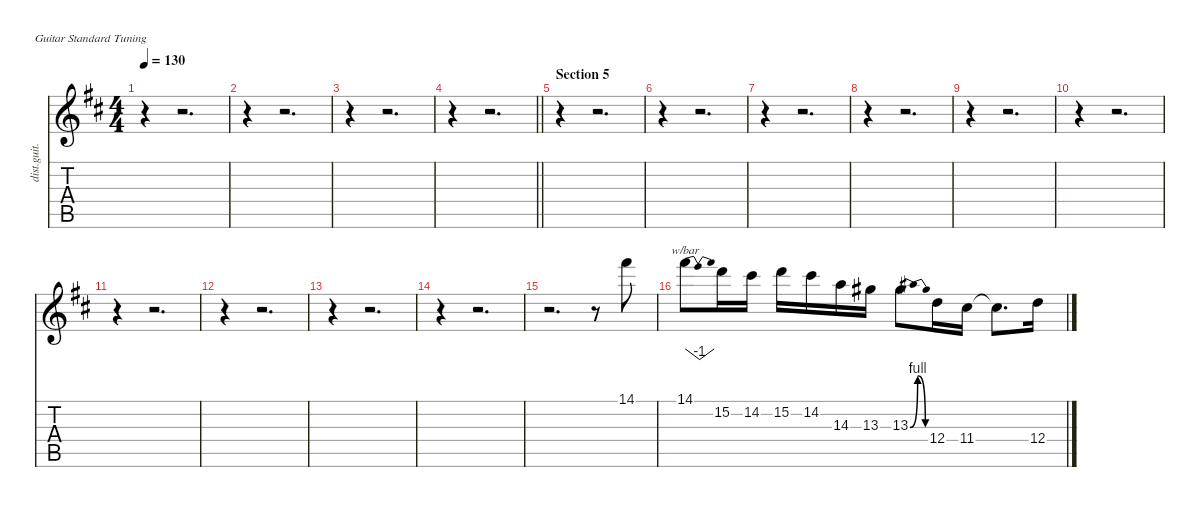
\defaultSystemsLayout 4
\hideDynamics
\bracketExtendMode nobrackets
\otherSystemsTrackNameOrientation horizontal
\track ("Steve" "dist.guit.") {instrument distortionguitar}
\staff {score tabs}
\tuning (E4 B3 G3 D3 A2 E2)
\ts (4 4)
\tempo 130
\clef g2
\ks d
r.4{dy f} r.2{d} |
r.4 r.2{d} |
r.4 r.2{d} |
\barLineRight lightlight
r.4 r.2{d} |
\section ("" "Section 5")
r.4 r.2{d} |
r.4 r.2{d} |
r.4 r.2{d} |
r.4 r.2{d} |
r.4 r.2{d} |
r.4 r.2{d} |
r.4 r.2{d} |
r.4 r.2{d} |
r.4 r.2{d} |
r.4 r.2{d} |
r.2{d} r.8 14.1{acc #}.8 |
14.1{acc #}.8{tbe (dip default 0 0 30 -4 60 0)} 15.2{acc forcenatural}.16 14.2{acc #}.16 15.2{acc forcenatural}.16 14.2{acc #}.16 14.3{acc forcenatural}.16 13.3{acc #}.16 13.3{be (bendrelease 0 0 9.999999599999999 4 19.999999199999998 4 30 0) acc #}.8 12.4{acc forcenatural}.16 11.4{acc #}.16 11.4{t acc #}.8{d} 12.4{acc forcenatural}.16
